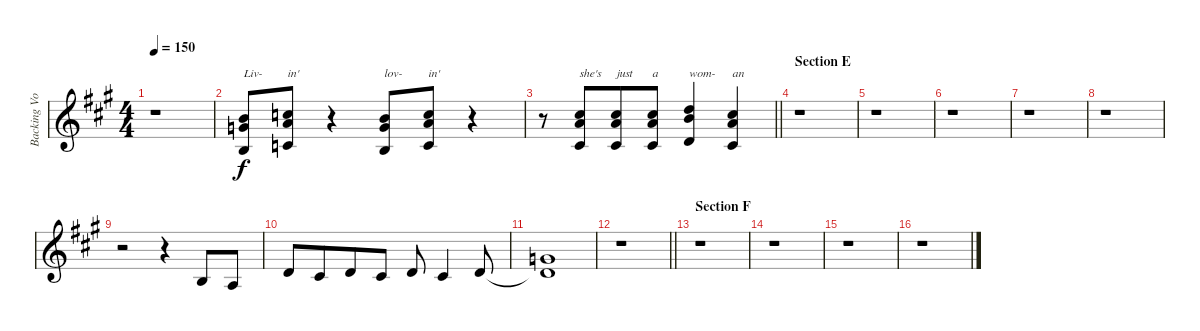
\track ("Backing Vocals" "Backing Vo") {instrument choiraahs}
\staff {score}
\tuning (E4 B3 G3 D3 A2 E2) {hide}
\ts (4 4)
\tempo 150
\clef g2
\ks a
r.1{dy f} |
(7.1 0.2 12.3).8{txt "Liv-"} (8.1 1.2 14.3).8{txt "in'"} r.4 (7.1 0.2 12.3).8{txt "lov-"} (8.1 1.2 14.3).8{txt "in'"} r.4 |
\barLineRight lightlight
r.8 (9.1 2.2 14.3).8{txt "she's" beam merge} (9.1 2.2 14.3).8{txt "just"} (9.1 2.2 14.3).8{txt "a"} (10.1 3.2 16.3).4{txt "wom-"} (9.1 2.2 14.3).4{txt "an"} |
\section ("" "Section E")
r.1 |
r.1 |
r.1 |
r.1 |
r.1 |
r.2 r.4 0.2.8 2.3.8 |
3.2.8 2.2.8{beam merge} 3.2.8 2.2.8 3.2.8 2.2.4 3.2.8 |
(3.1 3.2{t}).1 |
\barLineRight lightlight
r.1 |
\section ("" "Section F")
r.1 |
r.1 |
r.1 |
r.1
